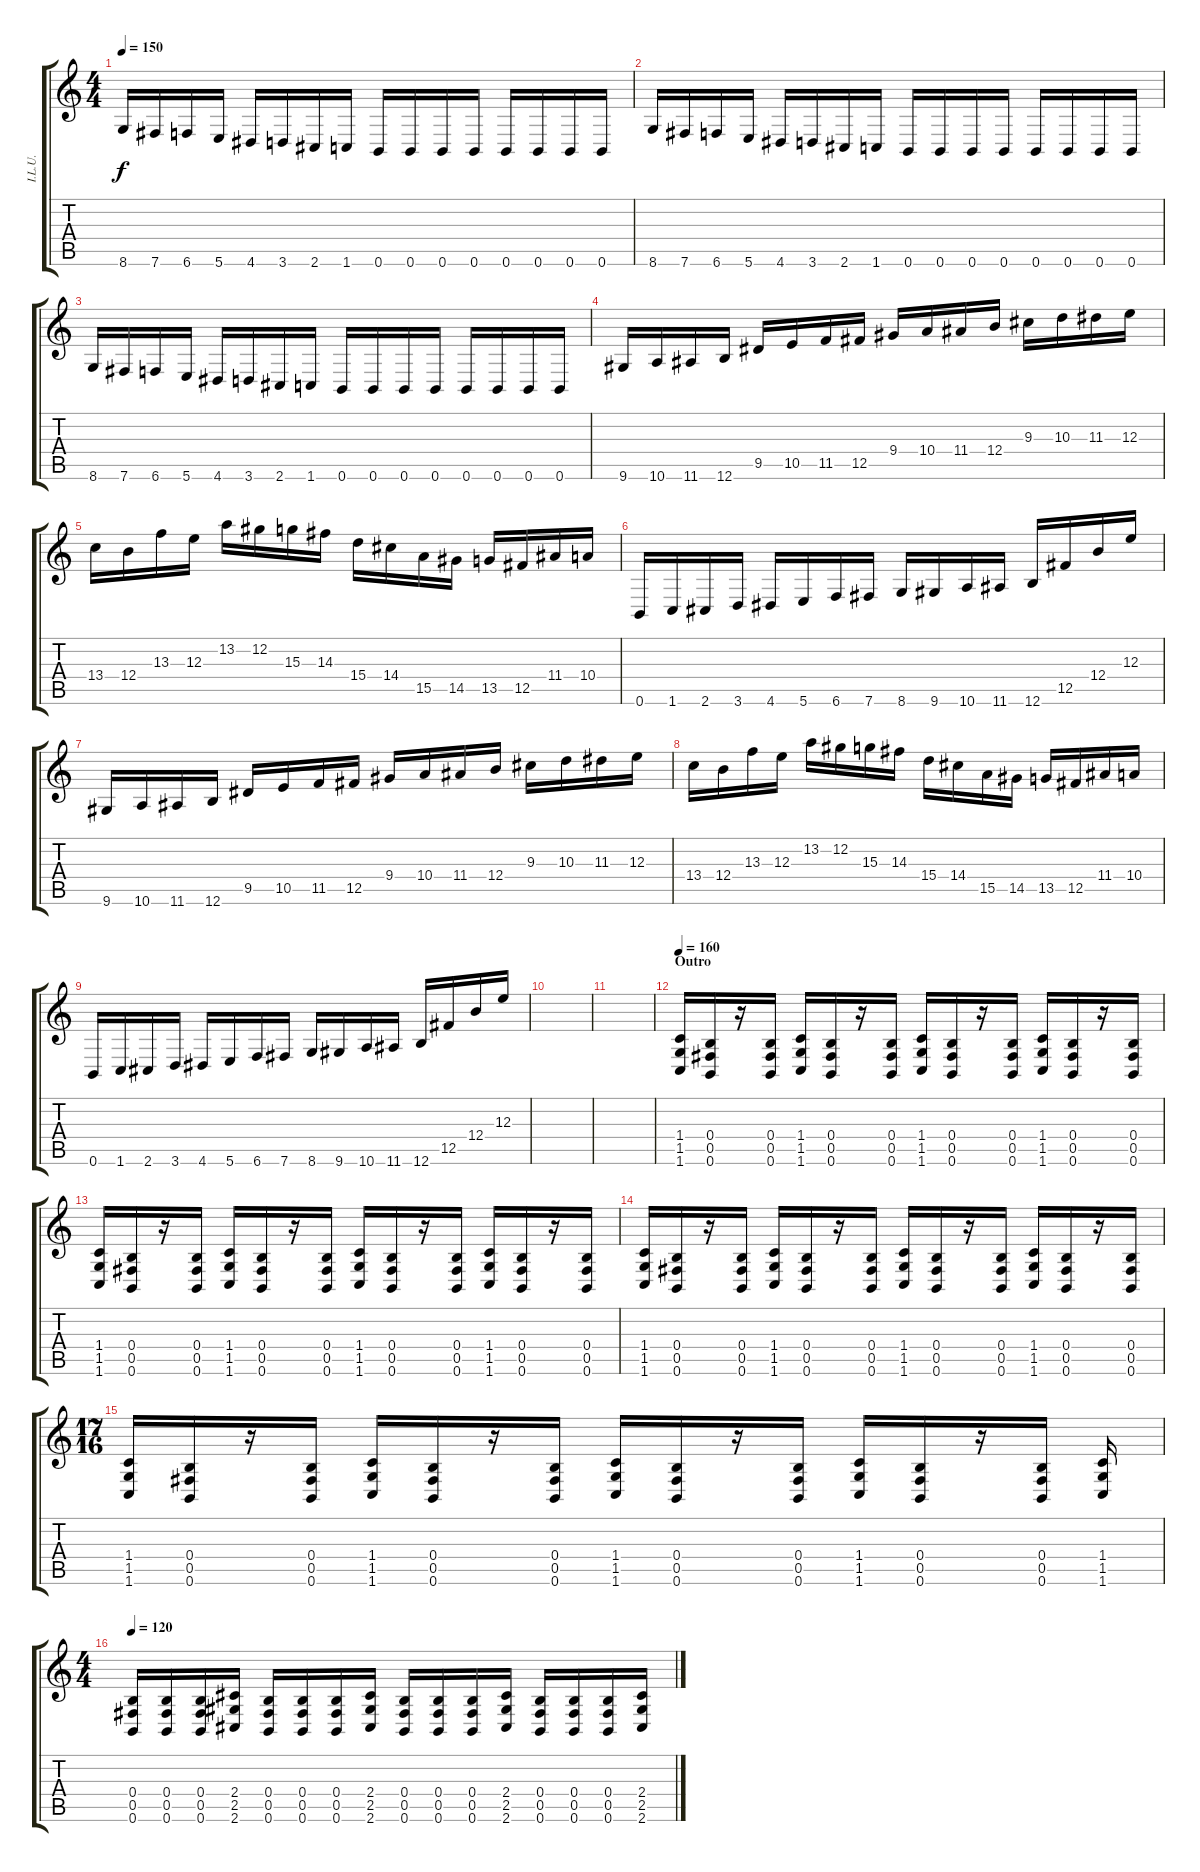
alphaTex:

\track ("I.L.U." "I.L.U.") {instrument distortionguitar}
\staff {score tabs}
\tuning (Db4 Ab3 E3 B2 Gb2 B1) {hide}
\ts (4 4)
\tempo 150
\clef g2
\ks c
8.6.16{dy f} 7.6.16 6.6.16 5.6.16 4.6.16 3.6.16 2.6.16 1.6.16 0.6.16 0.6.16 0.6.16 0.6.16 0.6.16 0.6.16 0.6.16 0.6.16 |
8.6.16 7.6.16 6.6.16 5.6.16 4.6.16 3.6.16 2.6.16 1.6.16 0.6.16 0.6.16 0.6.16 0.6.16 0.6.16 0.6.16 0.6.16 0.6.16 |
8.6.16 7.6.16 6.6.16 5.6.16 4.6.16 3.6.16 2.6.16 1.6.16 0.6.16 0.6.16 0.6.16 0.6.16 0.6.16 0.6.16 0.6.16 0.6.16 |
9.6.16 10.6.16 11.6.16 12.6.16 9.5.16 10.5.16 11.5.16 12.5.16 9.4.16 10.4.16 11.4.16 12.4.16 9.3.16 10.3.16 11.3.16 12.3.16 |
13.4.16 12.4.16 13.3.16 12.3.16 13.2.16 12.2.16 15.3.16 14.3.16 15.4.16 14.4.16 15.5.16 14.5.16 13.5.16 12.5.16 11.4.16 10.4.16 |
0.6.16 1.6.16 2.6.16 3.6.16 4.6.16 5.6.16 6.6.16 7.6.16 8.6.16 9.6.16 10.6.16 11.6.16 12.6.16 12.5.16 12.4.16 12.3.16 |
9.6.16 10.6.16 11.6.16 12.6.16 9.5.16 10.5.16 11.5.16 12.5.16 9.4.16 10.4.16 11.4.16 12.4.16 9.3.16 10.3.16 11.3.16 12.3.16 |
13.4.16 12.4.16 13.3.16 12.3.16 13.2.16 12.2.16 15.3.16 14.3.16 15.4.16 14.4.16 15.5.16 14.5.16 13.5.16 12.5.16 11.4.16 10.4.16 |
0.6.16 1.6.16 2.6.16 3.6.16 4.6.16 5.6.16 6.6.16 7.6.16 8.6.16 9.6.16 10.6.16 11.6.16 12.6.16 12.5.16 12.4.16 12.3.16 |
|
|
\section ("" "Outro")
\tempo 160
(1.4 1.5 1.6).16 (0.4 0.5 0.6).16 r.16 (0.4 0.5 0.6).16 (1.4 1.5 1.6).16 (0.4 0.5 0.6).16 r.16 (0.4 0.5 0.6).16 (1.4 1.5 1.6).16 (0.4 0.5 0.6).16 r.16 (0.4 0.5 0.6).16 (1.4 1.5 1.6).16 (0.4 0.5 0.6).16 r.16 (0.4 0.5 0.6).16 |
(1.4 1.5 1.6).16 (0.4 0.5 0.6).16 r.16 (0.4 0.5 0.6).16 (1.4 1.5 1.6).16 (0.4 0.5 0.6).16 r.16 (0.4 0.5 0.6).16 (1.4 1.5 1.6).16 (0.4 0.5 0.6).16 r.16 (0.4 0.5 0.6).16 (1.4 1.5 1.6).16 (0.4 0.5 0.6).16 r.16 (0.4 0.5 0.6).16 |
(1.4 1.5 1.6).16 (0.4 0.5 0.6).16 r.16 (0.4 0.5 0.6).16 (1.4 1.5 1.6).16 (0.4 0.5 0.6).16 r.16 (0.4 0.5 0.6).16 (1.4 1.5 1.6).16 (0.4 0.5 0.6).16 r.16 (0.4 0.5 0.6).16 (1.4 1.5 1.6).16 (0.4 0.5 0.6).16 r.16 (0.4 0.5 0.6).16 |
\ts (17 16)
(1.4 1.5 1.6).16 (0.4 0.5 0.6).16 r.16 (0.4 0.5 0.6).16 (1.4 1.5 1.6).16 (0.4 0.5 0.6).16 r.16 (0.4 0.5 0.6).16 (1.4 1.5 1.6).16 (0.4 0.5 0.6).16 r.16 (0.4 0.5 0.6).16 (1.4 1.5 1.6).16 (0.4 0.5 0.6).16 r.16 (0.4 0.5 0.6).16 (1.4 1.5 1.6).16 |
\ts (4 4)
\tempo 120
(0.4 0.5 0.6).16 (0.4 0.5 0.6).16 (0.4 0.5 0.6).16 (2.4 2.5 2.6).16 (0.4 0.5 0.6).16 (0.4 0.5 0.6).16 (0.4 0.5 0.6).16 (2.4 2.5 2.6).16 (0.4 0.5 0.6).16 (0.4 0.5 0.6).16 (0.4 0.5 0.6).16 (2.4 2.5 2.6).16 (0.4 0.5 0.6).16 (0.4 0.5 0.6).16 (0.4 0.5 0.6).16 (2.4 2.5 2.6).16
